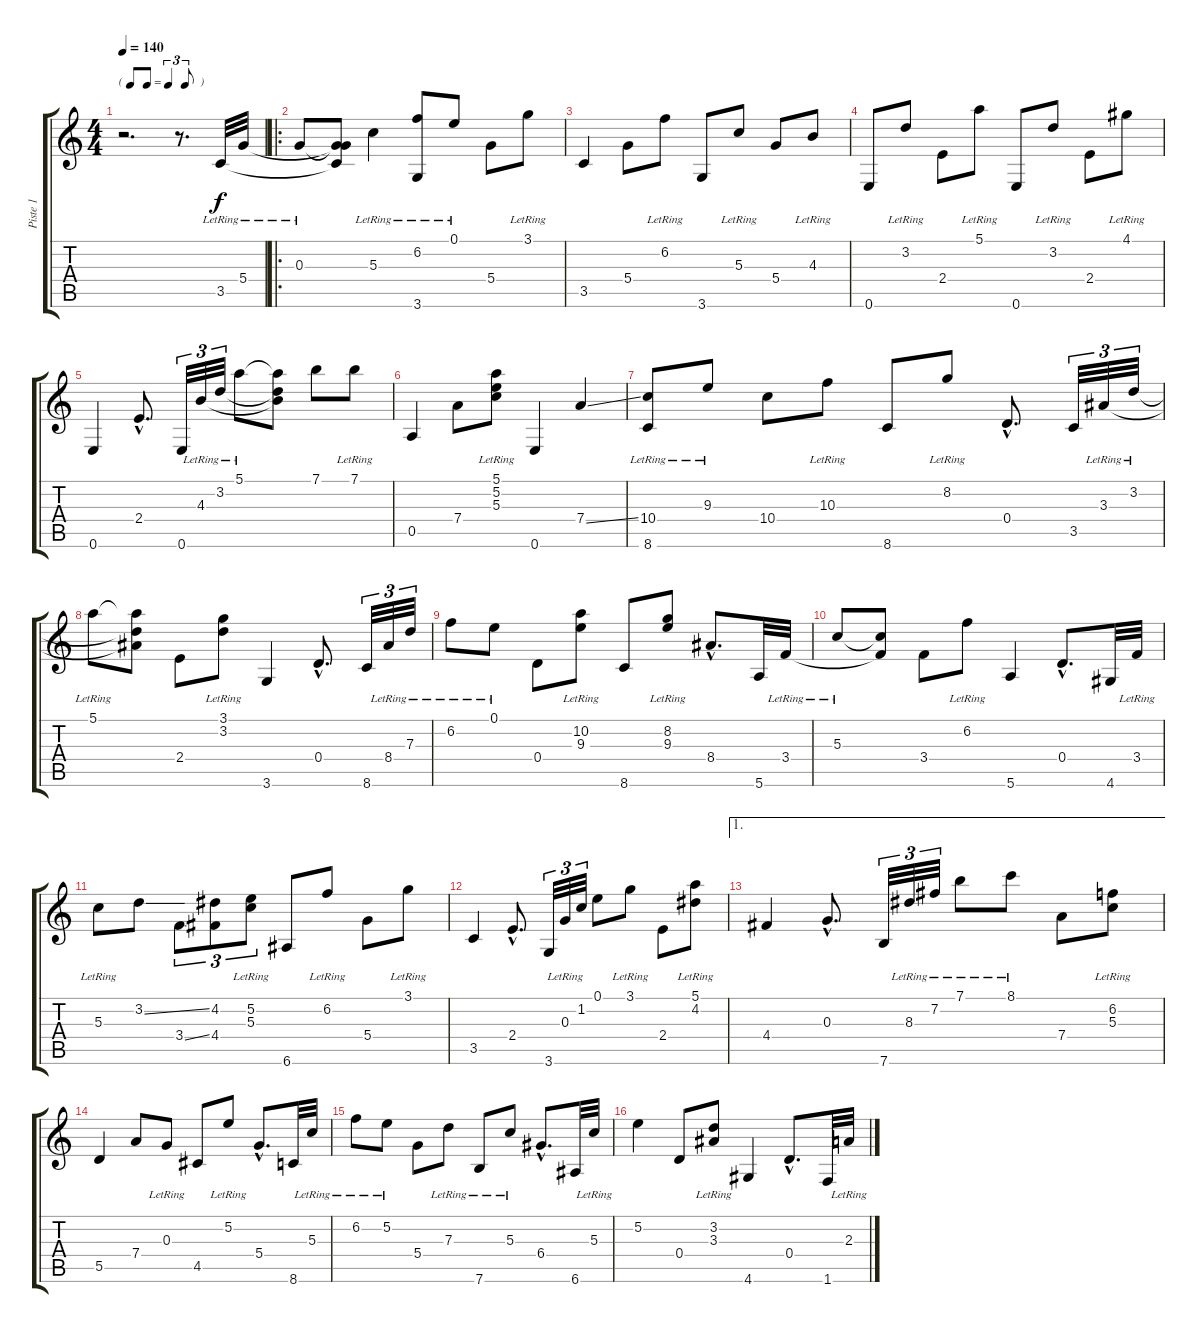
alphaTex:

\track ("Piste 1" "Piste 1") {instrument acousticguitarsteel}
\staff {score tabs}
\tuning (E4 B3 G3 D3 A2 E2) {hide}
\ts (4 4)
\tf triplet8th
\tempo 140
\clef g2
\ks c
r.2{d dy f instrument acousticguitarsteel} r.8{d} 3.5{lr}.32 5.4{lr}.32 |
\ro
0.3{lr}.8 (0.3{t} 5.4{t} 3.5{t}).8 5.3{lr}.4 (6.2{lr} 3.6).8 0.1{lr}.8 5.4.8 3.1{lr}.8 |
3.5.4 5.4.8 6.2{lr}.8 3.6.8 5.3{lr}.8 5.4.8 4.3{lr}.8 |
0.6.8 3.2{lr}.8 2.4.8 5.1{lr}.8 0.6.8 3.2{lr}.8 2.4.8 4.1{lr}.8 |
0.6.4 2.4{hac}.8{d} 0.6.32{tu (3 2)} 4.3{lr}.32{tu (3 2)} 3.2{lr}.32{tu (3 2)} 5.1{lr}.8 (5.1{t} 3.2{t} 4.3{t}).8 7.1.8 7.1{lr}.8 |
0.5.4 7.4.8 (5.1{lr} 5.2{lr} 5.3{lr}).8 0.6.4 7.4{ss}.4 |
(10.4{lr} 8.6).8 9.3{lr}.8 10.4.8 10.3{lr}.8 8.6.8 8.2{lr}.8 0.4{hac}.8{d} 3.5.32{tu (3 2)} 3.3{lr}.32{tu (3 2)} 3.2{lr}.32{tu (3 2)} |
5.1{lr}.8 (5.1{t} 3.2{t} 3.3{t}).8 2.4.8 (3.1{lr} 3.2{lr}).8 3.6.4 0.4{hac}.8{d} 8.6.32{tu (3 2)} 8.4{lr}.32{tu (3 2)} 7.3{lr}.32{tu (3 2)} |
6.2{lr}.8 0.1{lr}.8 0.4.8 (10.2{lr} 9.3{lr}).8 8.6.8 (8.2{lr} 9.3{lr}).8 8.4{hac}.8{d} 5.6.32 3.4{lr}.32 |
5.3{lr}.8 (5.3{t} 3.4{t}).8 3.4.8 6.2{lr}.8 5.6.4 0.4{hac}.8{d} 4.6.32 3.4{lr}.32 |
5.3{lr}.8 3.2{ss}.8 3.4{ss}.8{tu (3 2)} (4.2 4.4).8{tu (3 2)} (5.2{lr} 5.3{lr}).8{tu (3 2)} 6.6.8 6.2{lr}.8 5.4.8 3.1{lr}.8 |
3.5.4 2.4{hac}.8{d} 3.6.32{tu (3 2)} 0.3{lr}.32{tu (3 2)} 1.2{lr}.32{tu (3 2)} 0.1.8 3.1{lr}.8 2.4.8 (5.1{lr} 4.2{lr}).8 |
\ae 1
4.4.4 0.3{hac}.8{d} 7.6.32{tu (3 2)} 8.3{lr}.32{tu (3 2)} 7.2{lr}.32{tu (3 2)} 7.1{lr}.8 8.1{lr}.8 7.4.8 (6.2{lr} 5.3{lr}).8 |
5.5.4 7.4.8 0.3{lr}.8 4.5.8 5.2{lr}.8 5.4{hac}.8{d} 8.6.32 5.3{lr}.32 |
6.2{lr}.8 5.2{lr}.8 5.4.8 7.3{lr}.8 7.6{lr}.8 5.3{lr}.8 6.4{hac}.8{d} 6.6.32 5.3{lr}.32 |
5.2.4 0.4.8 (3.2{lr} 3.3{lr}).8 4.6.4 0.4{hac}.8{d} 1.6.32 2.3{lr}.32
